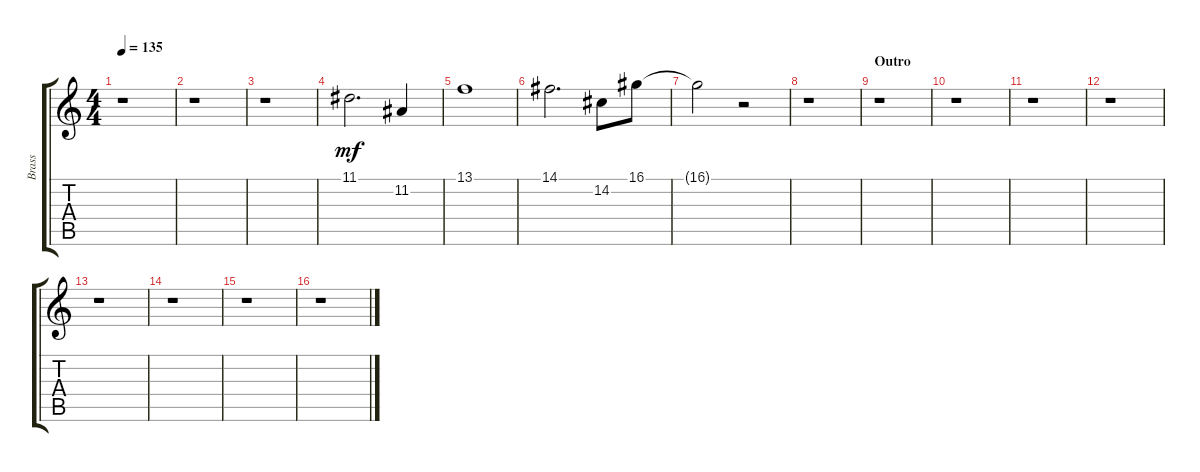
\track ("Brass" "Brass") {instrument brasssection}
\staff {score tabs}
\tuning (E4 B3 G3 D3 A2 E2) {hide}
\ts (4 4)
\tempo 135
\clef g2
\ks aminor
r.1{dy mf} |
r.1 |
r.1 |
11.1.2{d} 11.2.4 |
13.1.1 |
14.1.2{d} 14.2.8 16.1.8 |
16.1{t}.2 r.2 |
r.1 |
\section ("" "Outro")
r.1 |
r.1 |
r.1 |
r.1 |
r.1 |
r.1 |
r.1 |
r.1
